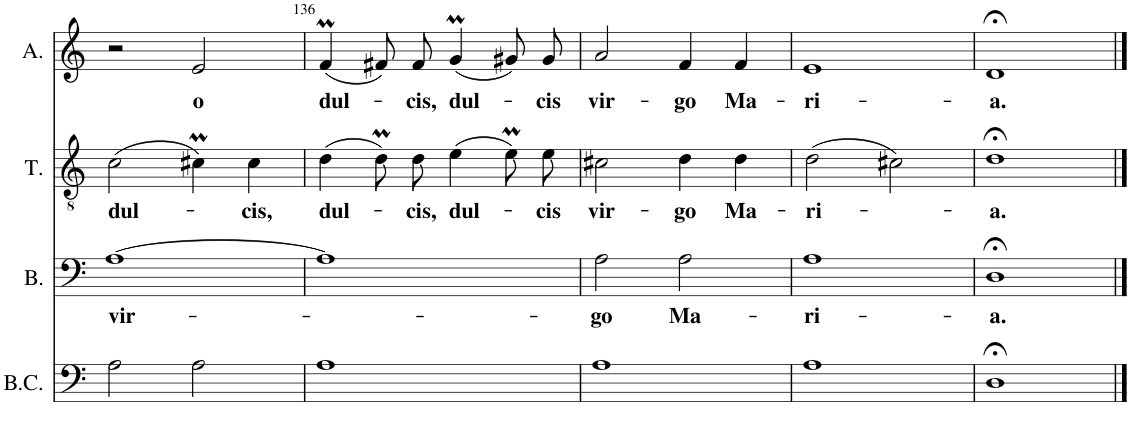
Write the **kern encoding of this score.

**kern	**kern	**text	**kern	**text	**kern	**text
*part4	*part3	*part3	*part2	*part2	*part1	*part1
*staff4	*staff3	*staff3	*staff2	*staff2	*staff1	*staff1
*I"Basse Continue	*I"Bass	*	*I"Ténor	*	*I"Alto	*
*I'B.C.	*I'B.	*	*I'T.	*	*I'A.	*
!!LO:PB:g=z
*clefF4	*clefF4	*	*clefGv2	*	*clefG2	*
*k[]	*k[]	*	*k[]	*	*k[]	*
*M2/2	*M2/2	*	*M2/2	*	*M2/2	*
*met(c|)	*met(c|)	*	*met(c|)	*	*met(c|)	*
=135	=135	=135	=135	=135	=135	=135
!	!	!LO:LY:b	!	!LO:LY:b	!	!
2A\	[1A	vir-	(2c\	dul-	2r	.
!	!	!	!	!	!	!LO:LY:b
2A\	.	.	4c#Xm\)	.	2e/	o
!	!	!	!	!LO:LY:b	!	!
.	.	.	4c#\	-cis,	.	.
=136	=136	=136	=136	=136	=136	=136
!	!	!	!	!LO:LY:b	!	!LO:LY:b
1A	1A]	.	(4d\	dul-	(4fM/	dul-
.	.	.	8dM\L)	.	8f#X/L)	.
!	!	!	!	!LO:LY:b	!	!LO:LY:b
.	.	.	8d\J	-cis,	8f#/J	-cis,
!	!	!	!	!LO:LY:b	!	!LO:LY:b
.	.	.	(4e\	dul-	(4gM/	dul-
.	.	.	8em\L)	.	8g#X/L)	.
!	!	!	!	!LO:LY:b	!	!LO:LY:b
.	.	.	8e\J	-cis	8g#/J	-cis
=137	=137	=137	=137	=137	=137	=137
!	!	!LO:LY:b	!	!LO:LY:b	!	!LO:LY:b
1A	2A\	-go	2c#X\	vir-	2a/	vir-
!	!	!LO:LY:b	!	!LO:LY:b	!	!LO:LY:b
.	2A\	Ma-	4d\	-go	4f/	-go
!	!	!	!	!LO:LY:b	!	!LO:LY:b
.	.	.	4d\	Ma-	4f/	Ma-
=138	=138	=138	=138	=138	=138	=138
!	!	!LO:LY:b	!	!LO:LY:b	!	!LO:LY:b
1A	1A	-ri-	(2d\	-ri-	1e	-ri-
.	.	.	2c#X\)	.	.	.
=139	=139	=139	=139	=139	=139	=139
!	!	!LO:LY:b	!	!LO:LY:b	!	!LO:LY:b
1D;<	1D;<	-a.	1d;<	-a.	1d;<	-a.
==	==	==	==	==	==	==
*-	*-	*-	*-	*-	*-	*-
